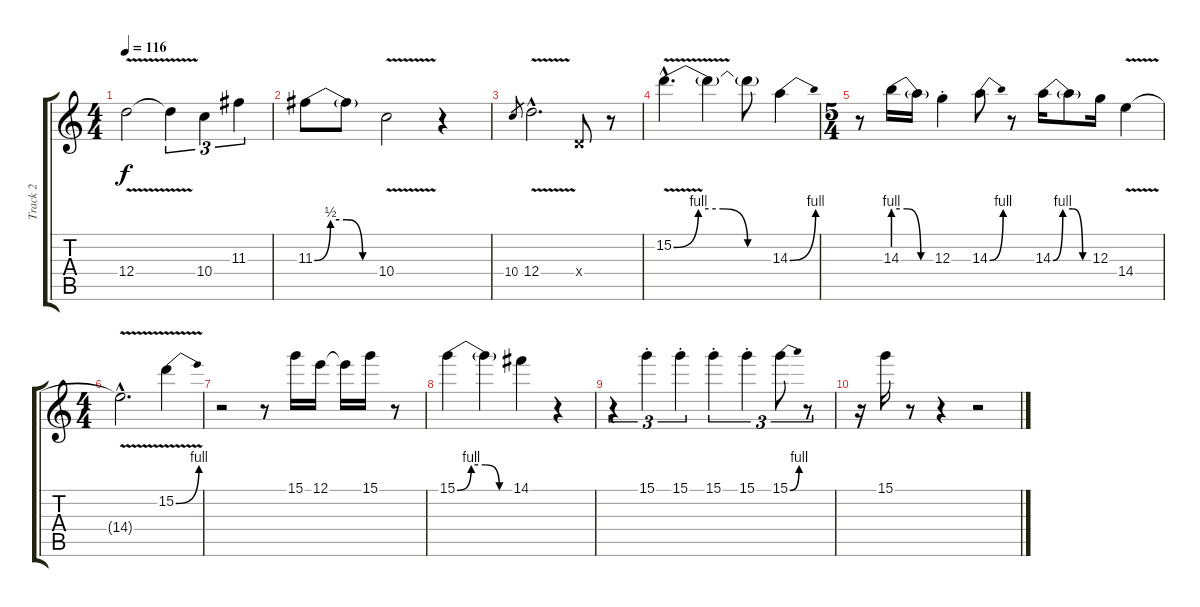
\track ("Track 2" "Track 2") {instrument distortionguitar}
\staff {score tabs}
\tuning (E4 B3 G3 D3 A2 E2) {hide}
\ts (4 4)
\tempo 116
\clef g2
\ks c
12.4{v}.2{dy f} 12.4{t}.4{tu (3 2)} 10.4.4{tu (3 2)} 11.3.4{tu (3 2)} |
11.3{be (custom 0 0 15 2 30 2 45 0 60 0)}.8 11.3{t}.8 10.4{v}.2 r.4 |
10.4.8{gr} 12.4{v hac}.2{d} 0.4{x}.8 r.8 |
15.2{be (custom 0 0 15 4 30 4 45 0 60 0) v hac}.4{d} 15.2{t}.4 15.2{t}.8 14.3{be (bend 0 0 60 4)}.4 |
\ts (5 4)
r.8 14.3{be (custom 0 4 20 4 40 0 60 0)}.16 14.3{t}.16 12.3{st}.4 14.3{be (bend 0 0 60 4)}.8 r.8 14.3{be (custom 0 0 15 4 30 4 45 0 60 0)}.16 14.3{t}.8 12.3.16 14.4{v}.4 |
\ts (4 4)
14.4{hac t}.2{d} 15.2{be (bend 0 0 60 4) v}.4 |
r.2 r.8 15.1.16 12.1.16 12.1{t}.16 15.1.16 r.8 |
15.1{be (custom 0 0 15 4 30 4 45 0 60 0)}.4 15.1{t}.4 14.1.4 r.4 |
r.4{tu (3 2) volume 0} 15.1{st}.4{tu (3 2)} 15.1{st}.4{tu (3 2)} 15.1{st}.4{tu (3 2)} 15.1{st}.4{tu (3 2)} 15.1{be (bend 0 0 60 4)}.8{tu (3 2)} r.8{tu (3 2)} |
r.16 15.1.16 r.8 r.4 r.2
